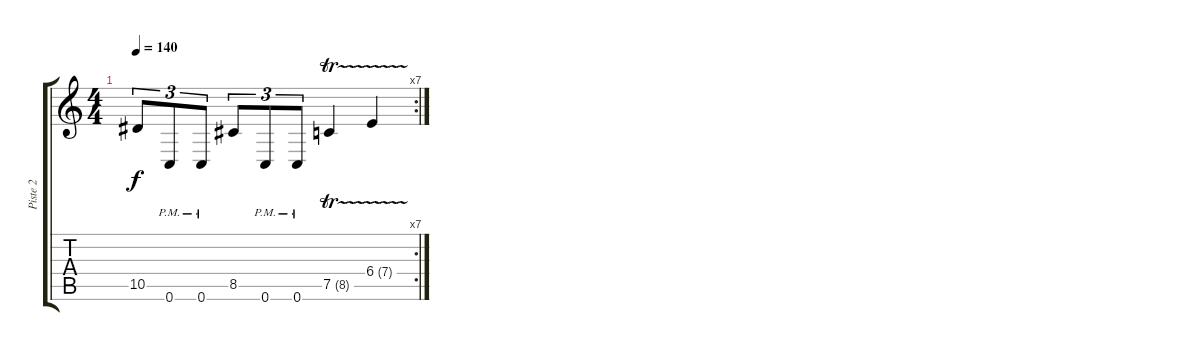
\track ("Piste 2" "Piste 2") {instrument distortionguitar}
\staff {score tabs}
\tuning (C4 G3 Eb3 Bb2 F2 C2) {hide}
\rc 7
\ts (4 4)
\tempo 140
\clef g2
\ks c
10.5.8{tu (3 2) dy f} 0.6{pm}.8{tu (3 2)} 0.6{pm}.8{tu (3 2)} 8.5.8{tu (3 2)} 0.6{pm}.8{tu (3 2)} 0.6{pm}.8{tu (3 2)} 7.5{tr (8 16)}.4 6.4{tr (7 16)}.4
